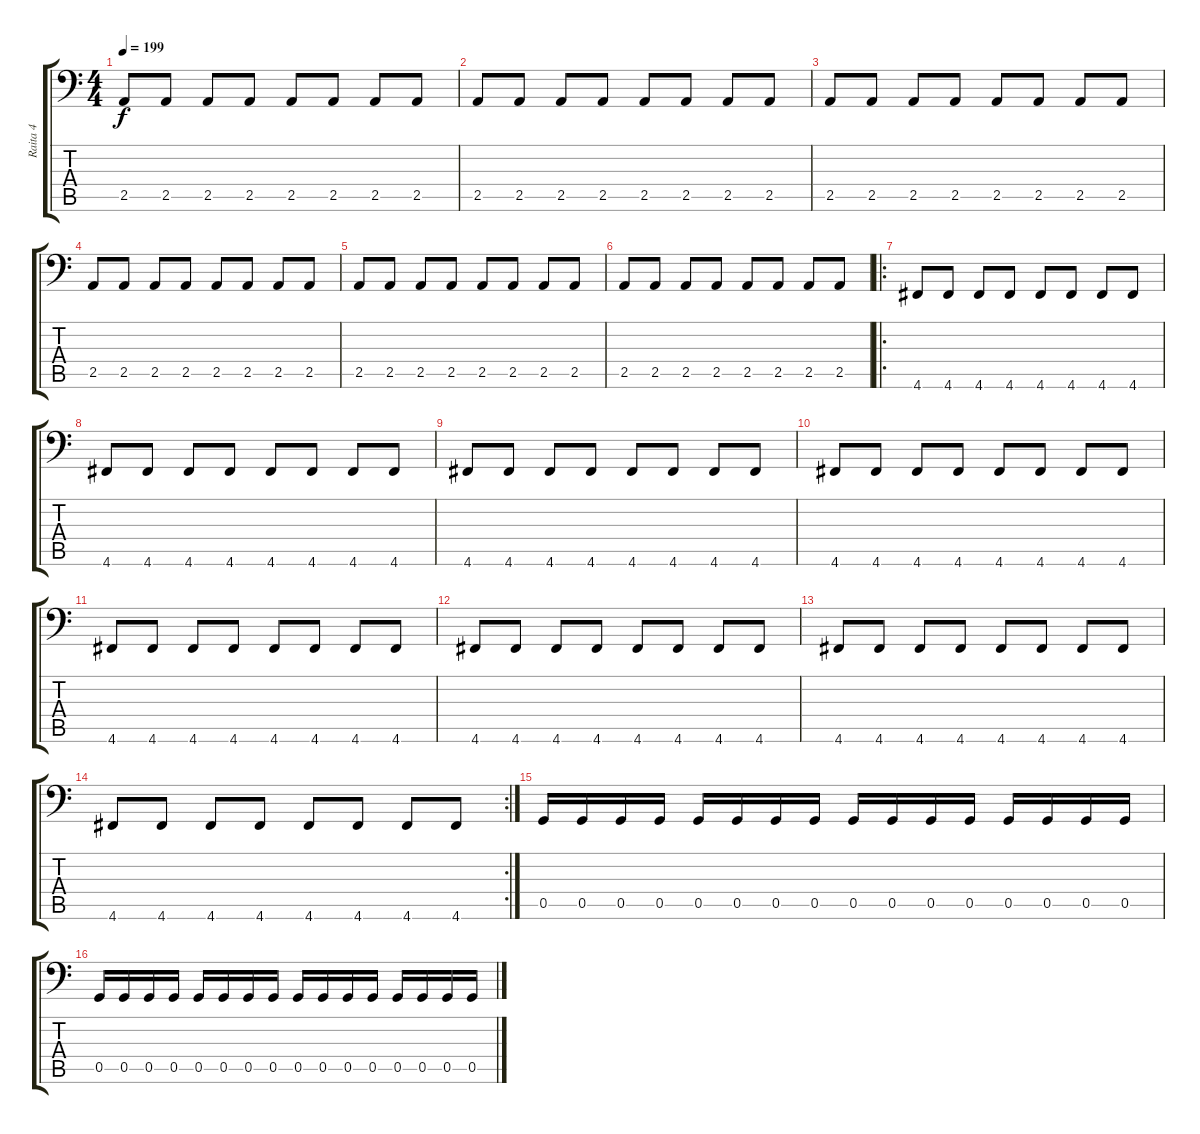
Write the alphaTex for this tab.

\track ("Raita 4" "Raita 4") {instrument electricbassfinger}
\staff {score tabs}
\tuning (D3 A2 F2 C2 G1 D1) {hide}
\ts (4 4)
\tempo 199
\clef f4
\ks c
2.5.8{dy f} 2.5.8 2.5.8 2.5.8 2.5.8 2.5.8 2.5.8 2.5.8 |
2.5.8 2.5.8 2.5.8 2.5.8 2.5.8 2.5.8 2.5.8 2.5.8 |
2.5.8 2.5.8 2.5.8 2.5.8 2.5.8 2.5.8 2.5.8 2.5.8 |
2.5.8 2.5.8 2.5.8 2.5.8 2.5.8 2.5.8 2.5.8 2.5.8 |
2.5.8 2.5.8 2.5.8 2.5.8 2.5.8 2.5.8 2.5.8 2.5.8 |
2.5.8 2.5.8 2.5.8 2.5.8 2.5.8 2.5.8 2.5.8 2.5.8 |
\ro
4.6.8 4.6.8 4.6.8 4.6.8 4.6.8 4.6.8 4.6.8 4.6.8 |
4.6.8 4.6.8 4.6.8 4.6.8 4.6.8 4.6.8 4.6.8 4.6.8 |
4.6.8 4.6.8 4.6.8 4.6.8 4.6.8 4.6.8 4.6.8 4.6.8 |
4.6.8 4.6.8 4.6.8 4.6.8 4.6.8 4.6.8 4.6.8 4.6.8 |
4.6.8 4.6.8 4.6.8 4.6.8 4.6.8 4.6.8 4.6.8 4.6.8 |
4.6.8 4.6.8 4.6.8 4.6.8 4.6.8 4.6.8 4.6.8 4.6.8 |
4.6.8 4.6.8 4.6.8 4.6.8 4.6.8 4.6.8 4.6.8 4.6.8 |
\rc 2
4.6.8 4.6.8 4.6.8 4.6.8 4.6.8 4.6.8 4.6.8 4.6.8 |
0.5.16 0.5.16 0.5.16 0.5.16 0.5.16 0.5.16 0.5.16 0.5.16 0.5.16 0.5.16 0.5.16 0.5.16 0.5.16 0.5.16 0.5.16 0.5.16 |
0.5.16 0.5.16 0.5.16 0.5.16 0.5.16 0.5.16 0.5.16 0.5.16 0.5.16 0.5.16 0.5.16 0.5.16 0.5.16 0.5.16 0.5.16 0.5.16
